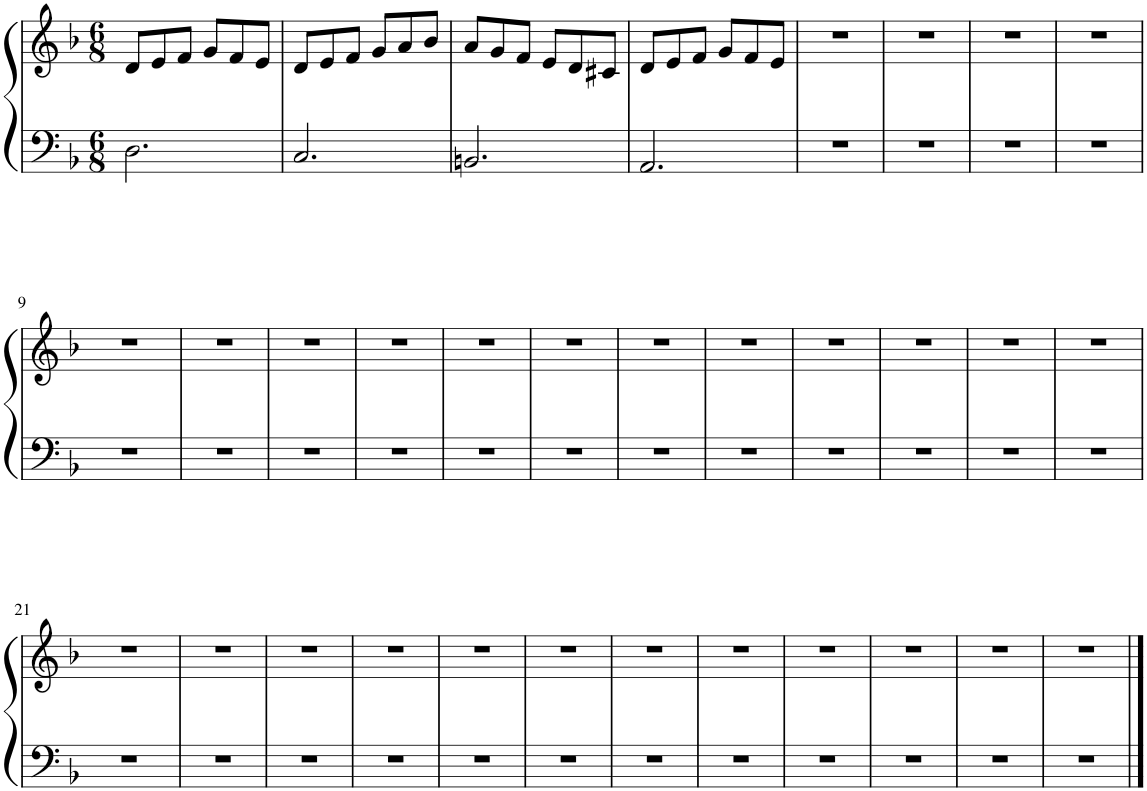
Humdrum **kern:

**kern	**kern
*part1	*part1
*staff2	*staff1
*I"Piano	*
*I'Pno.	*
*clefF4	*clefG2
*k[b-]	*k[b-]
*M6/8	*M6/8
=1	=1
2.D\	8d/L
.	8e/
.	8f/J
.	8g/L
.	8f/
.	8e/J
=2	=2
2.C/	8d/L
.	8e/
.	8f/J
.	8g/L
.	8a/
.	8b-/J
=3	=3
2.BBn/	8a/L
.	8g/
.	8f/J
.	8e/L
.	8d/
.	8c#X/J
=4	=4
2.AA/	8d/L
.	8e/
.	8f/J
.	8g/L
.	8f/
.	8e/J
=5	=5
2.r	2.r
=6	=6
2.r	2.r
=7	=7
2.r	2.r
=8	=8
2.r	2.r
!!LO:LB:g=z
=9	=9
2.r	2.r
=10	=10
2.r	2.r
=11	=11
2.r	2.r
=12	=12
2.r	2.r
=13	=13
2.r	2.r
=14	=14
2.r	2.r
=15	=15
2.r	2.r
=16	=16
2.r	2.r
=17	=17
2.r	2.r
=18	=18
2.r	2.r
=19	=19
2.r	2.r
=20	=20
2.r	2.r
!!LO:LB:g=z
=21	=21
2.r	2.r
=22	=22
2.r	2.r
=23	=23
2.r	2.r
=24	=24
2.r	2.r
=25	=25
2.r	2.r
=26	=26
2.r	2.r
=27	=27
2.r	2.r
=28	=28
2.r	2.r
=29	=29
2.r	2.r
=30	=30
2.r	2.r
=31	=31
2.r	2.r
=32	=32
2.r	2.r
==	==
*-	*-
